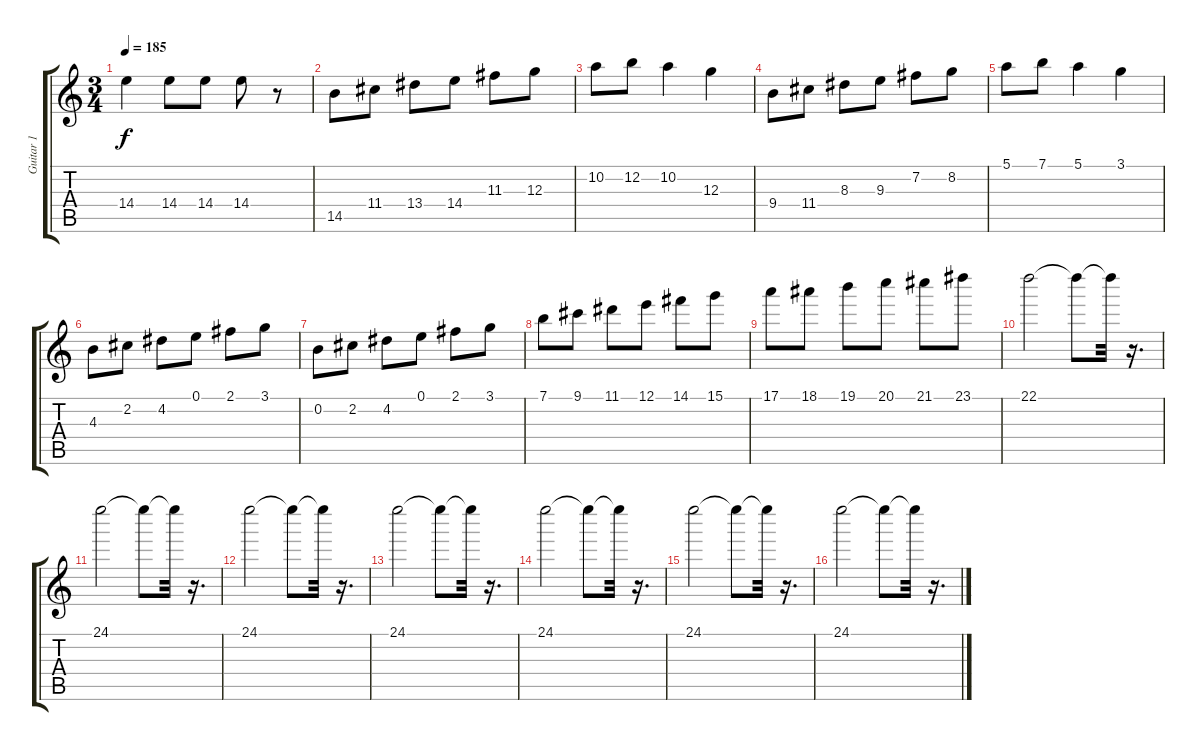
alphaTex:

\track ("Guitar 1" "Guitar 1") {instrument overdrivenguitar}
\staff {score tabs}
\tuning (E4 B3 G3 D3 A2 E2) {hide}
\ts (3 4)
\tempo 185
\clef g2
\ks c
14.4.4{dy f} 14.4.8 14.4.8 14.4.8 r.8 |
14.5.8 11.4.8 13.4.8 14.4.8 11.3.8 12.3.8 |
10.2.8 12.2.8 10.2.4 12.3.4 |
9.4.8 11.4.8 8.3.8 9.3.8 7.2.8 8.2.8 |
5.1.8 7.1.8 5.1.4 3.1.4 |
4.3.8 2.2.8 4.2.8 0.1.8 2.1.8 3.1.8 |
0.2.8 2.2.8 4.2.8 0.1.8 2.1.8 3.1.8 |
7.1.8{instrument distortionguitar} 9.1.8 11.1.8 12.1.8 14.1.8 15.1.8 |
17.1.8 18.1.8 19.1.8 20.1.8 21.1.8 23.1.8 |
22.1.2 22.1{t}.8 22.1{t}.32 r.16{d} |
24.1.2{balance 6} 24.1{t}.8 24.1{t}.32 r.16{d} |
24.1.2 24.1{t}.8 24.1{t}.32 r.16{d} |
24.1.2 24.1{t}.8 24.1{t}.32 r.16{d} |
24.1.2 24.1{t}.8 24.1{t}.32 r.16{d} |
24.1.2 24.1{t}.8 24.1{t}.32 r.16{d} |
24.1.2 24.1{t}.8 24.1{t}.32 r.16{d}
